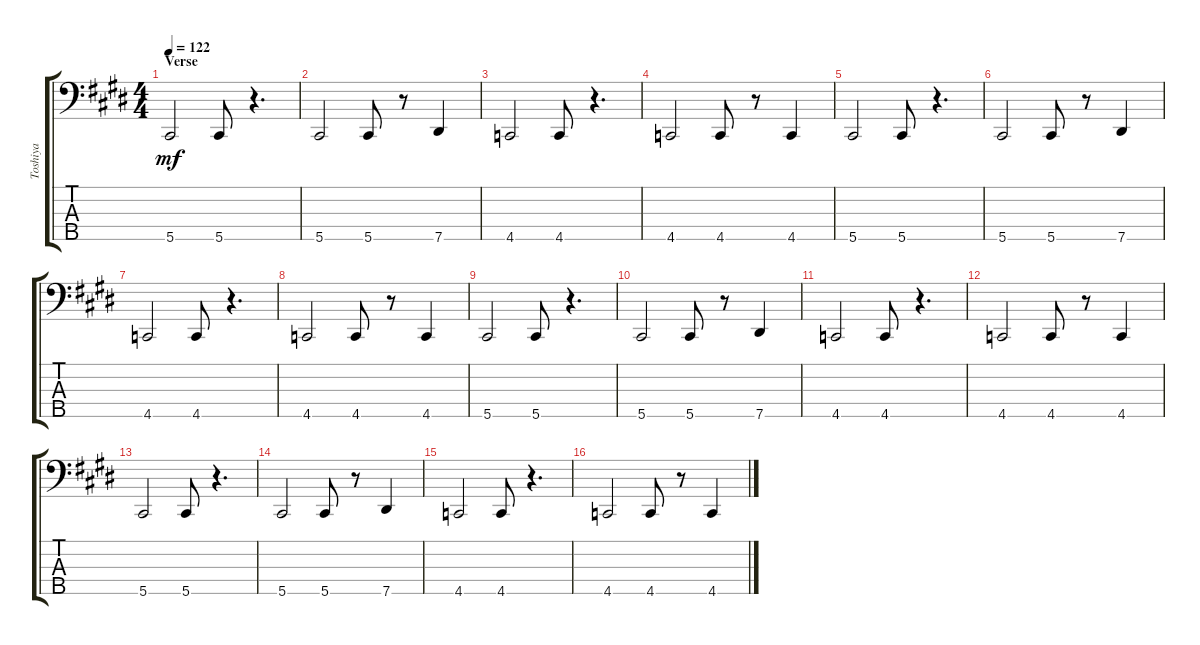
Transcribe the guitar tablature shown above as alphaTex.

\track ("Toshiya" "Toshiya") {instrument electricbassfinger}
\staff {score tabs}
\tuning (Gb2 Db2 Ab1 Eb1 Ab0) {hide}
\ts (4 4)
\section ("" "Verse")
\tempo 122
\clef f4
\ks c#minor
5.5.2{dy mf} 5.5.8 r.4{d} |
5.5.2 5.5.8 r.8 7.5.4 |
4.5.2 4.5.8 r.4{d} |
4.5.2 4.5.8 r.8 4.5.4 |
5.5.2 5.5.8 r.4{d} |
5.5.2 5.5.8 r.8 7.5.4 |
4.5.2 4.5.8 r.4{d} |
4.5.2 4.5.8 r.8 4.5.4 |
5.5.2 5.5.8 r.4{d} |
5.5.2 5.5.8 r.8 7.5.4 |
4.5.2 4.5.8 r.4{d} |
4.5.2 4.5.8 r.8 4.5.4 |
5.5.2 5.5.8 r.4{d} |
5.5.2 5.5.8 r.8 7.5.4 |
4.5.2 4.5.8 r.4{d} |
4.5.2 4.5.8 r.8 4.5.4
